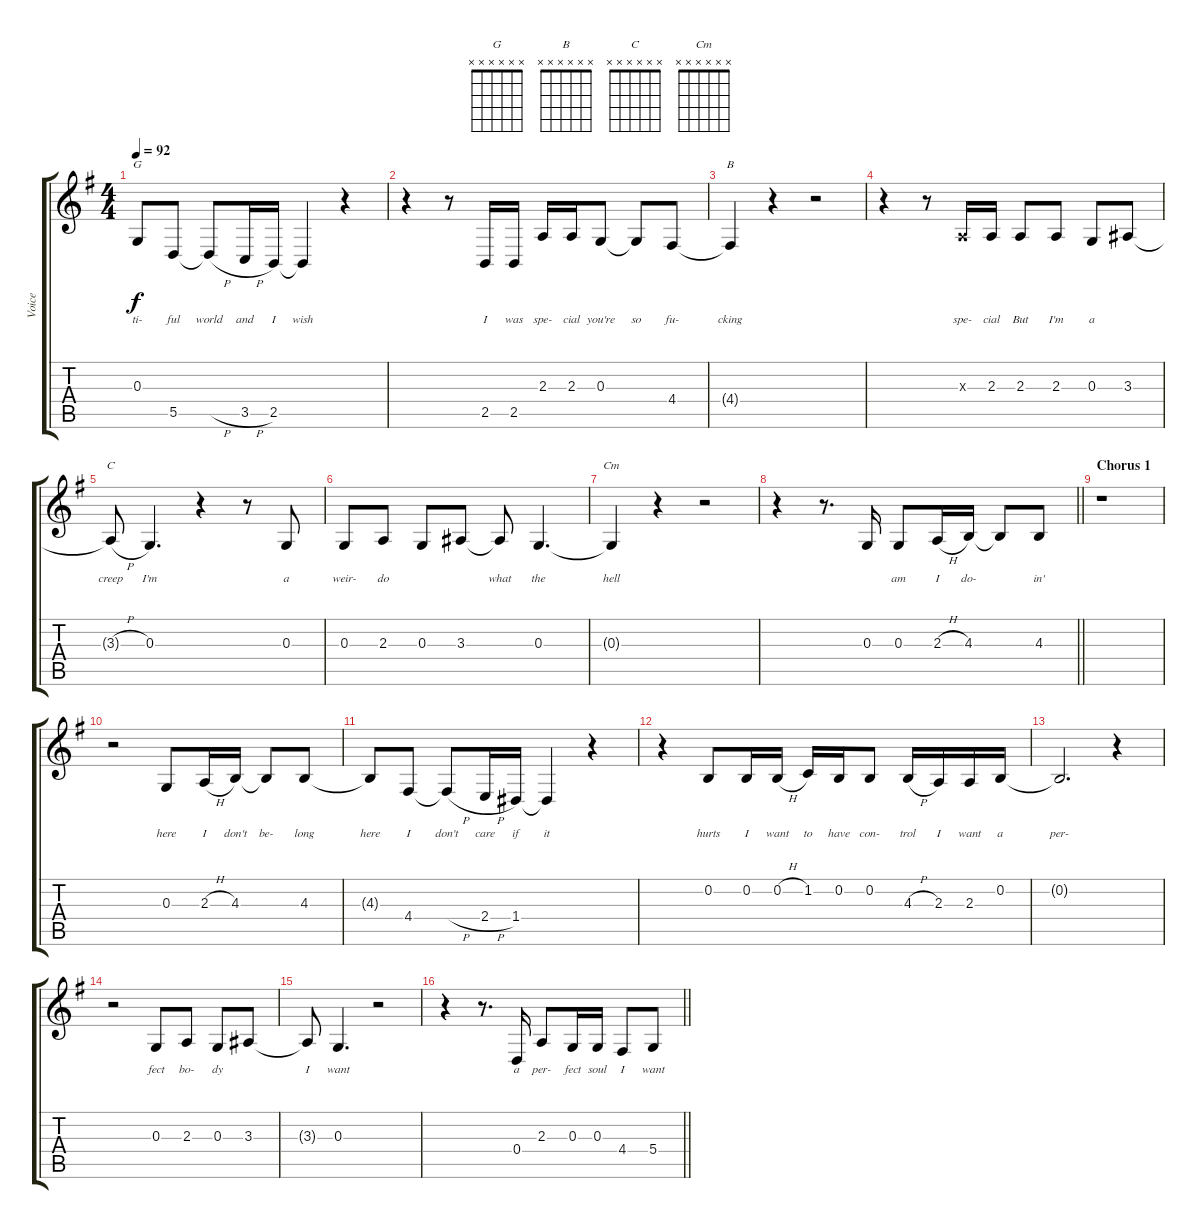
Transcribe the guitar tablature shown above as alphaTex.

\track ("Voice" "Voice") {instrument clarinet}
\staff {score tabs}
\tuning (E4 B3 G3 D3 A2 E2) {hide}
\chord ("G" x x x x x x)
\chord ("B" x x x x x x)
\chord ("C" x x x x x x)
\chord ("Cm" x x x x x x)
\ts (4 4)
\tempo 92
\clef g2
\ks g
0.3{t}.8{ch "G" lyrics (0 "ti-") lyrics (1 "") lyrics (2 "") lyrics (3 "") lyrics (4 "") dy f} 5.5.8{lyrics (0 "ful") lyrics (1 "") lyrics (2 "") lyrics (3 "") lyrics (4 "")} 5.5{h t}.8{lyrics (0 "world") lyrics (1 "") lyrics (2 "") lyrics (3 "") lyrics (4 "")} 3.5{h}.16{lyrics (0 "and") lyrics (1 "") lyrics (2 "") lyrics (3 "") lyrics (4 "")} 2.5.16{lyrics (0 "I") lyrics (1 "") lyrics (2 "") lyrics (3 "") lyrics (4 "")} 2.5{t}.4{lyrics (0 "wish") lyrics (1 "") lyrics (2 "") lyrics (3 "") lyrics (4 "")} r.4 |
r.4 r.8 2.5.16{lyrics (0 "I") lyrics (1 "") lyrics (2 "") lyrics (3 "") lyrics (4 "")} 2.5.16{lyrics (0 "was") lyrics (1 "") lyrics (2 "") lyrics (3 "") lyrics (4 "")} 2.3.16{lyrics (0 "spe-") lyrics (1 "") lyrics (2 "") lyrics (3 "") lyrics (4 "")} 2.3.16{lyrics (0 "cial") lyrics (1 "") lyrics (2 "") lyrics (3 "") lyrics (4 "")} 0.3.8{lyrics (0 "you're") lyrics (1 "") lyrics (2 "") lyrics (3 "") lyrics (4 "")} 0.3{t}.8{lyrics (0 "so") lyrics (1 "") lyrics (2 "") lyrics (3 "") lyrics (4 "")} 4.4.8{lyrics (0 "fu-") lyrics (1 "") lyrics (2 "") lyrics (3 "") lyrics (4 "")} |
4.4{t}.4{ch "B" lyrics (0 "cking") lyrics (1 "") lyrics (2 "") lyrics (3 "") lyrics (4 "")} r.4 r.2 |
r.4 r.8 2.3{x}.16{lyrics (0 "spe-") lyrics (1 "") lyrics (2 "") lyrics (3 "") lyrics (4 "")} 2.3.16{lyrics (0 "cial") lyrics (1 "") lyrics (2 "") lyrics (3 "") lyrics (4 "")} 2.3.8{lyrics (0 "But") lyrics (1 "") lyrics (2 "") lyrics (3 "") lyrics (4 "")} 2.3.8{lyrics (0 "I'm") lyrics (1 "") lyrics (2 "") lyrics (3 "") lyrics (4 "")} 0.3.8{lyrics (0 "a") lyrics (1 "") lyrics (2 "") lyrics (3 "") lyrics (4 "")} 3.3.8{lyrics (0 " ") lyrics (1 "") lyrics (2 "") lyrics (3 "") lyrics (4 "")} |
3.3{h t}.8{ch "C" lyrics (0 "creep") lyrics (1 "") lyrics (2 "") lyrics (3 "") lyrics (4 "")} 0.3.4{d lyrics (0 "I'm") lyrics (1 "") lyrics (2 "") lyrics (3 "") lyrics (4 "")} r.4 r.8 0.3.8{lyrics (0 "a") lyrics (1 "") lyrics (2 "") lyrics (3 "") lyrics (4 "")} |
0.3.8{lyrics (0 "weir-") lyrics (1 "") lyrics (2 "") lyrics (3 "") lyrics (4 "")} 2.3.8{lyrics (0 "do") lyrics (1 "") lyrics (2 "") lyrics (3 "") lyrics (4 "")} 0.3.8{lyrics (0 " ") lyrics (1 "") lyrics (2 "") lyrics (3 "") lyrics (4 "")} 3.3.8{lyrics (0 " ") lyrics (1 "") lyrics (2 "") lyrics (3 "") lyrics (4 "")} 3.3{t}.8{lyrics (0 "what") lyrics (1 "") lyrics (2 "") lyrics (3 "") lyrics (4 "")} 0.3.4{d lyrics (0 "the") lyrics (1 "") lyrics (2 "") lyrics (3 "") lyrics (4 "")} |
0.3{t}.4{ch "Cm" lyrics (0 "hell") lyrics (1 "") lyrics (2 "") lyrics (3 "") lyrics (4 "")} r.4 r.2 |
\barLineRight lightlight
r.4 r.8{d} 0.3.16{lyrics (0 " ") lyrics (1 "") lyrics (2 "") lyrics (3 "") lyrics (4 "")} 0.3.8{lyrics (0 "am") lyrics (1 "") lyrics (2 "") lyrics (3 "") lyrics (4 "")} 2.3{h}.16{lyrics (0 "I") lyrics (1 "") lyrics (2 "") lyrics (3 "") lyrics (4 "")} 4.3.16{lyrics (0 "do-") lyrics (1 "") lyrics (2 "") lyrics (3 "") lyrics (4 "")} 4.3{t}.8{lyrics (0 " ") lyrics (1 "") lyrics (2 "") lyrics (3 "") lyrics (4 "")} 4.3.8{lyrics (0 "in'") lyrics (1 "") lyrics (2 "") lyrics (3 "") lyrics (4 "")} |
\section ("" "Chorus 1")
r.1 |
r.2 0.3.8{lyrics (0 "here") lyrics (1 "") lyrics (2 "") lyrics (3 "") lyrics (4 "")} 2.3{h}.16{lyrics (0 "I") lyrics (1 "") lyrics (2 "") lyrics (3 "") lyrics (4 "")} 4.3.16{lyrics (0 "don't") lyrics (1 "") lyrics (2 "") lyrics (3 "") lyrics (4 "")} 4.3{t}.8{lyrics (0 "be-") lyrics (1 "") lyrics (2 "") lyrics (3 "") lyrics (4 "")} 4.3.8{lyrics (0 "long") lyrics (1 "") lyrics (2 "") lyrics (3 "") lyrics (4 "")} |
4.3{t}.8{lyrics (0 "here") lyrics (1 "") lyrics (2 "") lyrics (3 "") lyrics (4 "")} 4.4.8{lyrics (0 "I") lyrics (1 "") lyrics (2 "") lyrics (3 "") lyrics (4 "")} 4.4{h t}.8{lyrics (0 "don't") lyrics (1 "") lyrics (2 "") lyrics (3 "") lyrics (4 "")} 2.4{h}.16{lyrics (0 "care") lyrics (1 "") lyrics (2 "") lyrics (3 "") lyrics (4 "")} 1.4.16{lyrics (0 "if") lyrics (1 "") lyrics (2 "") lyrics (3 "") lyrics (4 "")} 1.4{t}.4{lyrics (0 "it") lyrics (1 "") lyrics (2 "") lyrics (3 "") lyrics (4 "")} r.4 |
r.4 0.2.8{lyrics (0 "hurts") lyrics (1 "") lyrics (2 "") lyrics (3 "") lyrics (4 "")} 0.2.16{lyrics (0 "I") lyrics (1 "") lyrics (2 "") lyrics (3 "") lyrics (4 "")} 0.2{h}.16{lyrics (0 "want") lyrics (1 "") lyrics (2 "") lyrics (3 "") lyrics (4 "")} 1.2.16{lyrics (0 "to") lyrics (1 "") lyrics (2 "") lyrics (3 "") lyrics (4 "")} 0.2.16{lyrics (0 "have") lyrics (1 "") lyrics (2 "") lyrics (3 "") lyrics (4 "")} 0.2.8{lyrics (0 "con-") lyrics (1 "") lyrics (2 "") lyrics (3 "") lyrics (4 "")} 4.3{h}.16{lyrics (0 "trol") lyrics (1 "") lyrics (2 "") lyrics (3 "") lyrics (4 "")} 2.3.16{lyrics (0 "I") lyrics (1 "") lyrics (2 "") lyrics (3 "") lyrics (4 "")} 2.3.16{lyrics (0 "want") lyrics (1 "") lyrics (2 "") lyrics (3 "") lyrics (4 "")} 0.2.16{lyrics (0 "a") lyrics (1 "") lyrics (2 "") lyrics (3 "") lyrics (4 "")} |
0.2{t}.2{d lyrics (0 "per-") lyrics (1 "") lyrics (2 "") lyrics (3 "") lyrics (4 "")} r.4 |
r.2 0.3.8{lyrics (0 "fect") lyrics (1 "") lyrics (2 "") lyrics (3 "") lyrics (4 "")} 2.3.8{lyrics (0 "bo-") lyrics (1 "") lyrics (2 "") lyrics (3 "") lyrics (4 "")} 0.3.8{lyrics (0 "dy") lyrics (1 "") lyrics (2 "") lyrics (3 "") lyrics (4 "")} 3.3.8{lyrics (0 " ") lyrics (1 "") lyrics (2 "") lyrics (3 "") lyrics (4 "")} |
3.3{t}.8{lyrics (0 "I") lyrics (1 "") lyrics (2 "") lyrics (3 "") lyrics (4 "")} 0.3.4{d lyrics (0 "want") lyrics (1 "") lyrics (2 "") lyrics (3 "") lyrics (4 "")} r.2 |
\barLineRight lightlight
r.4 r.8{d} 0.4.16{lyrics (0 "a") lyrics (1 "") lyrics (2 "") lyrics (3 "") lyrics (4 "")} 2.3.8{lyrics (0 "per-") lyrics (1 "") lyrics (2 "") lyrics (3 "") lyrics (4 "")} 0.3.16{lyrics (0 "fect") lyrics (1 "") lyrics (2 "") lyrics (3 "") lyrics (4 "")} 0.3.16{lyrics (0 "soul") lyrics (1 "") lyrics (2 "") lyrics (3 "") lyrics (4 "")} 4.4.8{lyrics (0 "I") lyrics (1 "") lyrics (2 "") lyrics (3 "") lyrics (4 "")} 5.4.8{lyrics (0 "want") lyrics (1 "") lyrics (2 "") lyrics (3 "") lyrics (4 "")}
